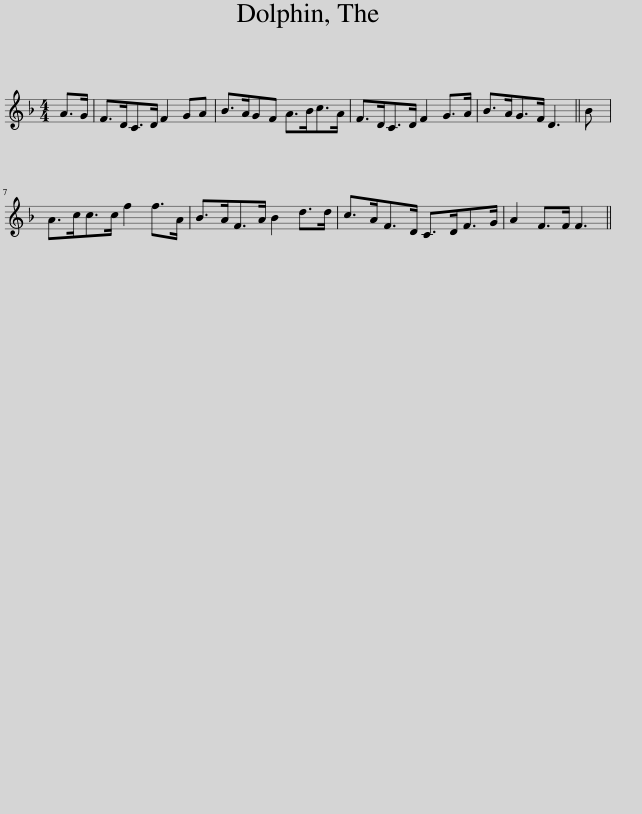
X:1
L:1/8
M:4/4
I:linebreak $
K:F
V:1 treble
V:1
 A>G | F>DC>D F2 GA | B>AGF A>Bc>A | F>DC>D F2 G>A | B>AG>F D3 || %5
 B |$ A>cc>c f2 f>A | B>AF>A B2 d>d | c>AF>D C>DF>G | A2 F>F F3 || %10
